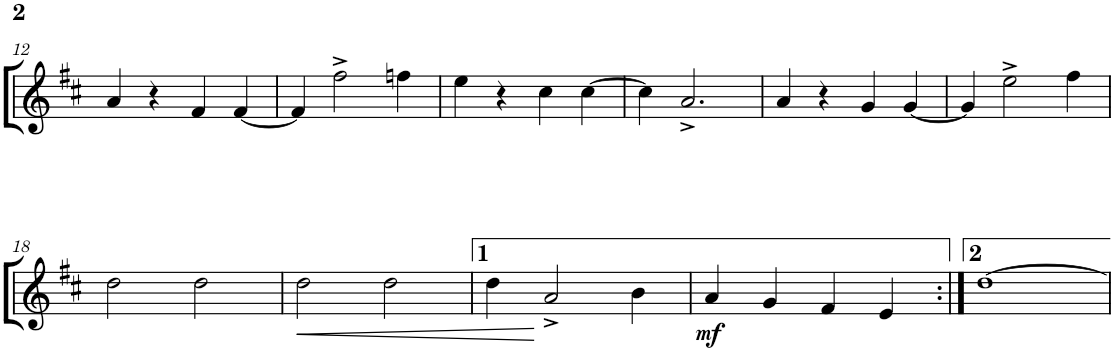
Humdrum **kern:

**kern	**dynam
*part1	*part1
*staff1	*staff1
*I"1st Trumpet in Bb	*
*I'Tpt.	*
!!LO:PB:g=z
*clefG2	*
*Trd1c2	*
*k[f#c#]	*
*M2/2	*
*met(c|)	*
=12	=12
4a/	.
4r	.
4f#/	.
[4f#/	.
=13	=13
4f#/]	.
2ff#^\	.
4ffn\	.
=14	=14
4ee\	.
4r	.
4cc#\	.
[4cc#\	.
=15	=15
4cc#\]	.
2.a^/	.
=16	=16
4a/	.
4r	.
4g/	.
[4g/	.
=17	=17
4g/]	.
2ee^\	.
4ff#\	.
!!LO:LB:g=z
=18	=18
2dd\	.
2dd\	.
=19	=19
!	!LO:HP:b
2dd\	<
2dd\	.
=20	=20
4dd\	.
2a^/	[
4b\	.
=21	=21
!	!LO:DY:b
4a/	mf
4g/	.
4f#/	.
4e/	.
=22:|!	=22:|!
[1dd	.
=	=
*-	*-
